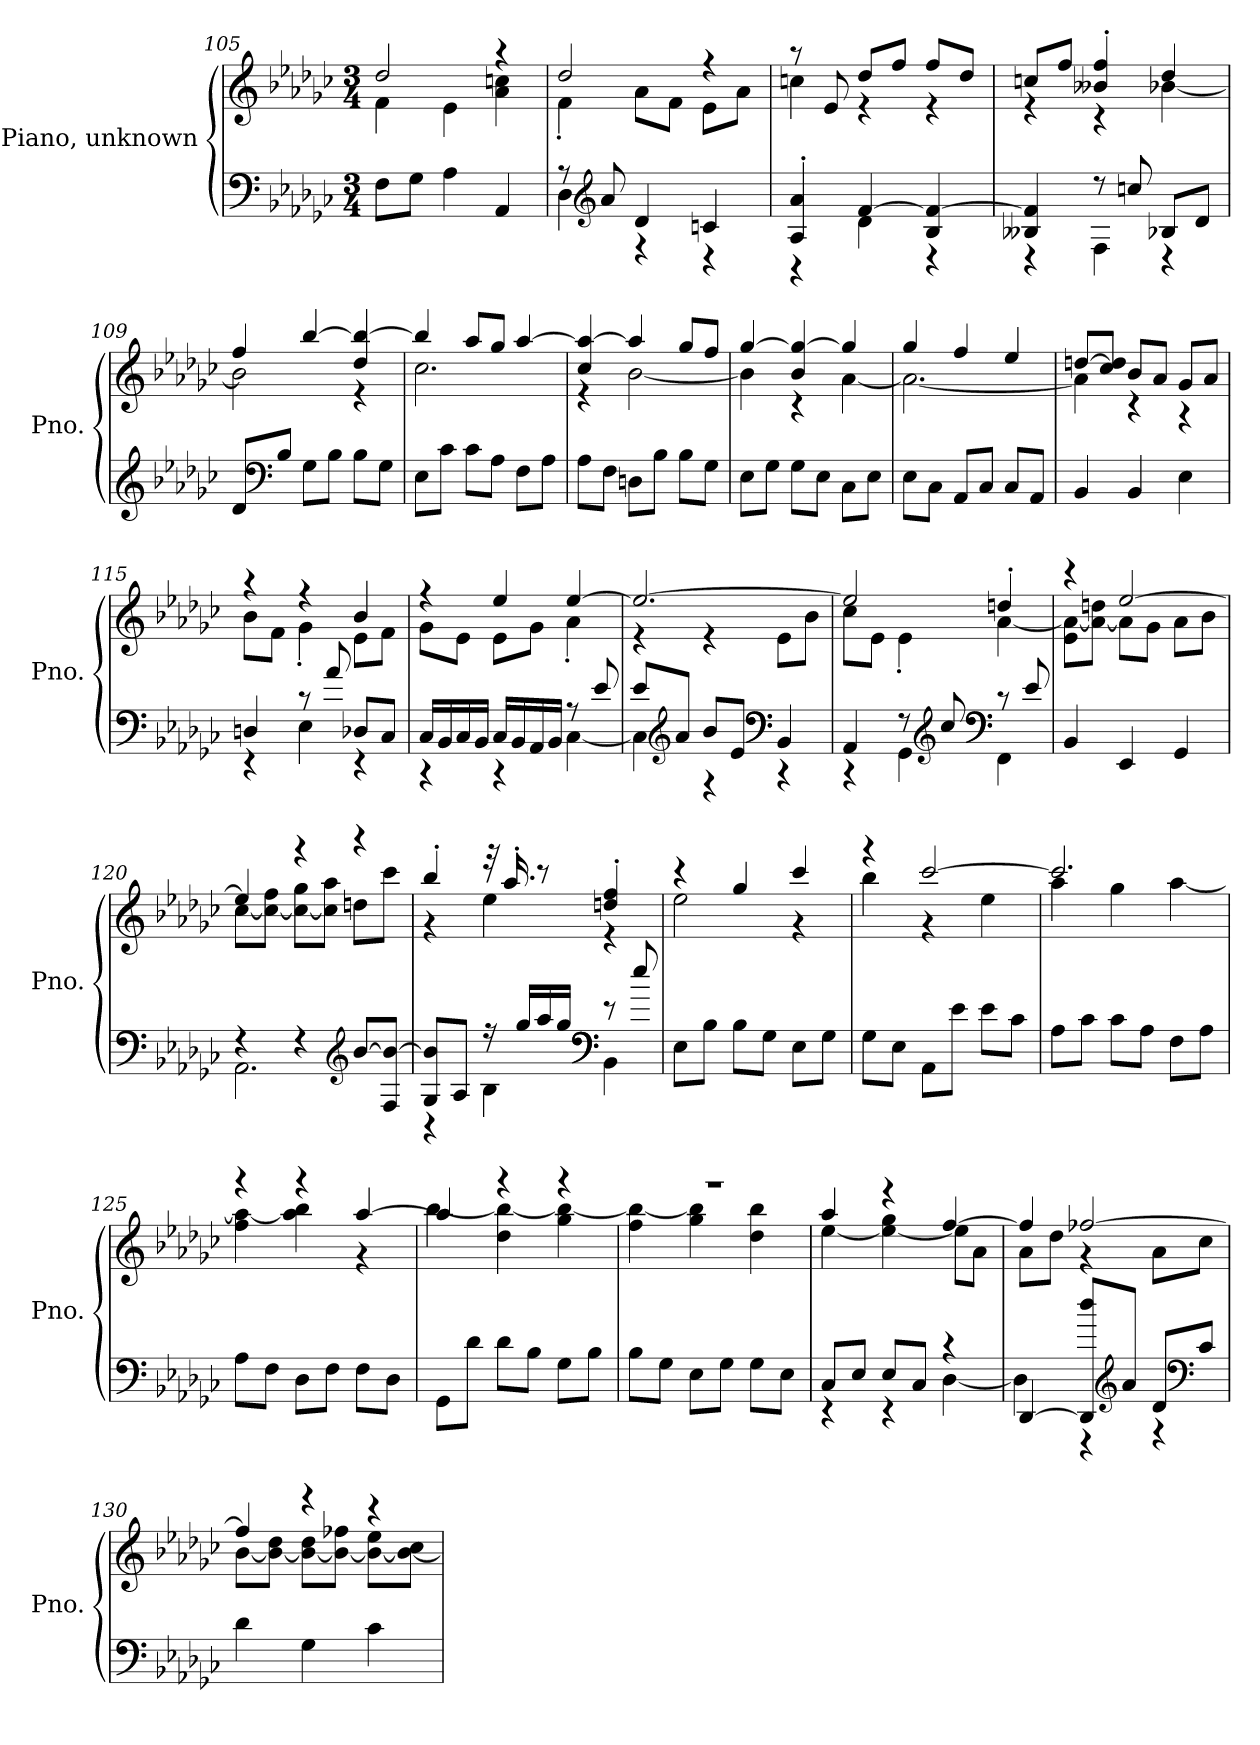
**kern	**kern
*part1	*part1
*staff2	*staff1
*I"Piano, unknown	*
*I'Pno.	*
!!LO:LB:g=z
*clefF4	*clefG2
*k[b-e-a-d-g-c-]	*k[b-e-a-d-g-c-]
*M3/4	*M3/4
=105	=105
*	*^
8F\L	2dd-/	4f\
8G-\J	.	.
4A-\	.	4e-\
4AA-/	4r	4a-\ 4ccn\
=106	=106	=106
*^	*	*
8r	4D-\	2dd-/	4f'\
*clefG2	*	*	*
8a-/	.	.	.
4d-/	4r	.	8a-\L
.	.	.	8f\J
4cn/	4r	4r	8e-\L
.	.	.	8a-\J
=107	=107	=107	=107
4A-/' 4a-/'	4r	8r	4ccn\
.	.	8e-/	.
[4f/	4d-\	8dd-/L	4r
.	.	8ff/J	.
4B-/ 4f/_	4r	8ff/L	4r
.	.	8dd-/J	.
=108	=108	=108	=108
4B--X/ 4f/]	4r	8ccn/L	4r
.	.	8ff/J	.
8r	4F\	4b--X/' 4ff/'	4r
8ccn/	.	.	.
8B-X/L	4r	4dd-/	[4b-X\
8d-/J	.	.	.
*v	*v	*	*
=109	=109	=109
8d-/L	4ff/	2b-\]
*clefF4	*	*
8B-/J	.	.
8G-\L	[4bb-/	.
8B-\J	.	.
8B-\L	4dd-/ 4bb-/_	4r
8G-\J	.	.
!!LO:LB:g=z	!!
=110	=110	=110
8E-\L	4bb-/]	2.cc-\
8c-\J	.	.
8c-\L	8aa-/L	.
8A-\J	8gg-/J	.
8F\L	[4aa-/	.
8A-\J	.	.
=111	=111	=111
8A-\L	4cc-/ 4aa-/_	4r
8F\J	.	.
8Dn\L	4aa-/]	[2b-\
8B-\J	.	.
8B-\L	8gg-/L	.
8G-\J	8ff/J	.
=112	=112	=112
8E-\L	[4gg-/	4b-\]
8G-\J	.	.
8G-\L	4b-/ 4gg-/_	4r
8E-\J	.	.
8C-\L	4gg-/]	[4a-\
8E-\J	.	.
=113	=113	=113
8E-\L	4gg-/	2.a-\_
8C-\J	.	.
8AA-/L	4ff/	.
8C-/J	.	.
8C-/L	4ee-/	.
8AA-/J	.	.
=114	=114	=114
4BB-/	[8ddn/L	4a-\]
.	8cc-/ 8dd/]J	.
4BB-/	8b-/L	4r
.	8a-/J	.
4E-\	8g-/L	4r
.	8a-/J	.
!!LO:LB:g=z	!!
=115	=115	=115
*^	*	*
4Dn/	4r	4r	8b-\L
.	.	.	8f\J
8r	4E-\	4r	4g-'\
8a-/	.	.	.
8D-X/L	4r	4b-/	8e-\L
8C-/J	.	.	8f\J
=116	=116	=116	=116
16C-/LL	4r	4r	8g-\L
16BB-/	.	.	.
16C-/	.	.	8e-\J
16BB-/JJ	.	.	.
16C-/LL	4r	4ee-/	8e-\L
16BB-/	.	.	.
16AA-/	.	.	8g-\J
16BB-/JJ	.	.	.
8r	[4C-\	[4ee-/	4a-'\
8e-/	.	.	.
=117	=117	=117	=117
8e-/L	4C-\]	2.ee-/_	4r
*clefG2	*	*	*
8a-/J	.	.	.
8b-/L	4r	.	4r
8e-/J	.	.	.
*clefF4	*	*	*
4BB-/	4r	.	8e-\L
.	.	.	8b-\J
=118	=118	=118	=118
4AA-/	4r	2ee-/]	8cc-\L
.	.	.	8e-\J
8r	4GG-\	.	4e-'\
*clefG2	*	*	*
8cc-/	.	.	.
*clefF4	*	*	*
8r	4FF\	4ddn'/	[4a-\
8e-/	.	.	.
*v	*v	*	*
!!LO:LB:g=z	!!
=119	=119	=119
4BB-/	4r	8e-\ 8a-\_L
.	.	8a-\_ 8ddn\J
4EE-/	[2ee-/	8a-\L]
.	.	8g-\J
4GG-/	.	8a-\L
.	.	8b-\J
=120	=120	=120
*^	*	*
4r	2.AA-\	4ee-/]	[8cc-\L
.	.	.	8cc-\_ 8ff\J
4r	.	4r	8cc-\_ 8gg-\L
.	.	.	8cc-\] 8aa-\J
*clefG2	*	*	*
[8b-/L	.	4r	8ddn\L
8F/ 8b-/_J	.	.	8ccc-\J
=121	=121	=121	=121
8G-/ 8b-/]L	4r	4bb-'/	4r
8A-/J	.	.	.
16r	4B-\	32r	4ee-\
.	.	16.aa-'/	.
16gg-/LL	.	.	.
16aa-/	.	8r	.
16gg-/JJ	.	.	.
*clefF4	*	*	*
8r	4BB-\	4ddn/' 4ff/'	4r
8ee-/	.	.	.
*v	*v	*	*
=122	=122	=122
8E-\L	4r	2ee-\
8B-\J	.	.
8B-\L	4gg-/	.
8G-\J	.	.
8E-\L	4ccc-/	4r
8G-\J	.	.
!!LO:PB:g=z	!!
=123	=123	=123
8G-\L	4r	4bb-\
8E-\J	.	.
8AA-\L	[2ccc-/	4r
8e-\J	.	.
8e-\L	.	4ee-\
8c-\J	.	.
=124	=124	=124
8A-\L	2.ccc-/]	4aa-\
8c-\J	.	.
8c-\L	.	4gg-\
8A-\J	.	.
8F\L	.	[4aa-\
8A-\J	.	.
=125	=125	=125
8A-\L	4r	4ff\ 4aa-\_
8F\J	.	.
8D-\L	4r	4aa-\] 4bb-\
8F\J	.	.
8F\L	[4aa-/	4r
8D-\J	.	.
=126	=126	=126
8GG-\L	4aa-/]	[4bb-\
8d-\J	.	.
8d-\L	4r	4dd-\ 4bb-\_
8B-\J	.	.
8G-\L	4r	4gg-\ 4bb-\_
8B-\J	.	.
=127	=127	=127
8B-\L	2.r	4ff\ 4bb-\_
8G-\J	.	.
8E-\L	.	4gg-\ 4bb-\]
8G-\J	.	.
8G-\L	.	4dd-\ 4bb-\
8E-\J	.	.
!!LO:LB:g=z	!!
=128	=128	=128
*^	*	*
8C-/L	4r	4aa-/	[4ee-\
8E-/J	.	.	.
8E-/L	4r	4r	4ee-\_ 4gg-\
8C-/J	.	.	.
4r	[4D-\	[4ff/	8ee-\L]
.	.	.	8a-\J
=129	=129	=129	=129
[4DD-/	4D-\]	4ff/]	8a-\L
.	.	.	8dd-\J
8DD-/] 8dd-/L	4r	[2ff-X/	4r
*clefG2	*	*	*
8a-/J	.	.	.
8d-/L	4r	.	8a-\L
*clefF4	*	*	*
8c-/J	.	.	8cc-\J
*v	*v	*	*
=130	=130	=130
4d-\	4ff-/]	[8b-\L
.	.	8b-\_ 8dd-\J
4G-\	4r	8b-\_ 8dd-\L
.	.	8b-\_ 8ff-X\J
4c-\	4r	8b-\_ 8ee-\L
.	.	8b-\_ 8cc-\J
*	*v	*v
=	=
*-	*-
